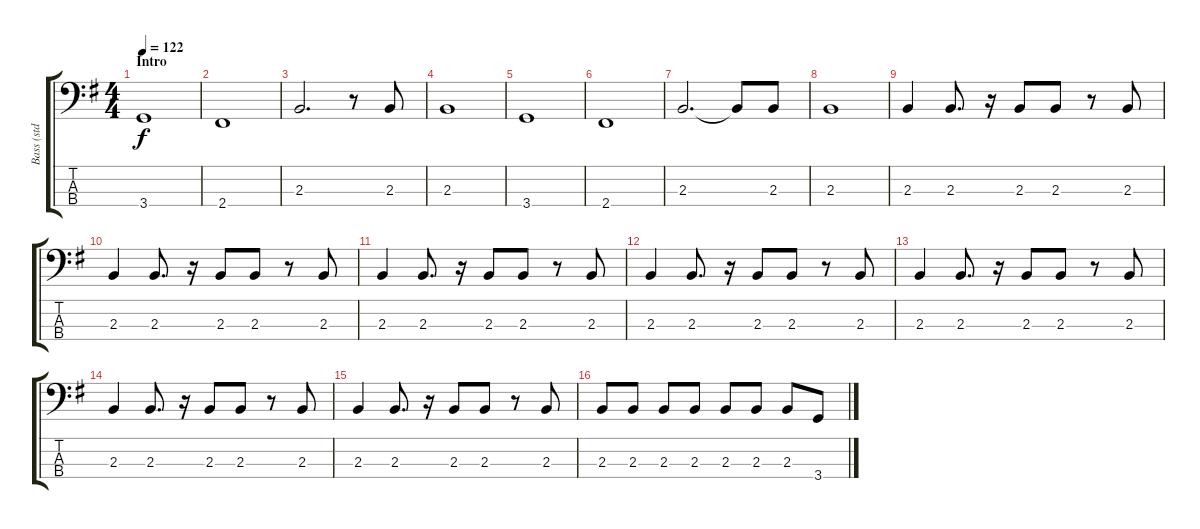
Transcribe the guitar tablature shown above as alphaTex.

\track ("Bass (std tuning)" "Bass (std ") {instrument electricbassfinger}
\staff {score tabs}
\tuning (G2 D2 A1 E1) {hide}
\ts (4 4)
\section ("" "Intro")
\tempo 122
\clef f4
\ks g
3.4.1{dy f instrument electricbassfinger} |
2.4.1 |
2.3.2{d} r.8 2.3.8 |
2.3.1 |
3.4.1 |
2.4.1 |
2.3.2{d} 2.3{t}.8 2.3.8 |
2.3.1 |
2.3.4 2.3.8{d} r.16 2.3.8 2.3.8 r.8 2.3.8 |
2.3.4 2.3.8{d} r.16 2.3.8 2.3.8 r.8 2.3.8 |
2.3.4 2.3.8{d} r.16 2.3.8 2.3.8 r.8 2.3.8 |
2.3.4 2.3.8{d} r.16 2.3.8 2.3.8 r.8 2.3.8 |
2.3.4 2.3.8{d} r.16 2.3.8 2.3.8 r.8 2.3.8 |
2.3.4 2.3.8{d} r.16 2.3.8 2.3.8 r.8 2.3.8 |
2.3.4 2.3.8{d} r.16 2.3.8 2.3.8 r.8 2.3.8 |
2.3.8 2.3.8 2.3.8 2.3.8 2.3.8 2.3.8 2.3.8 3.4.8
